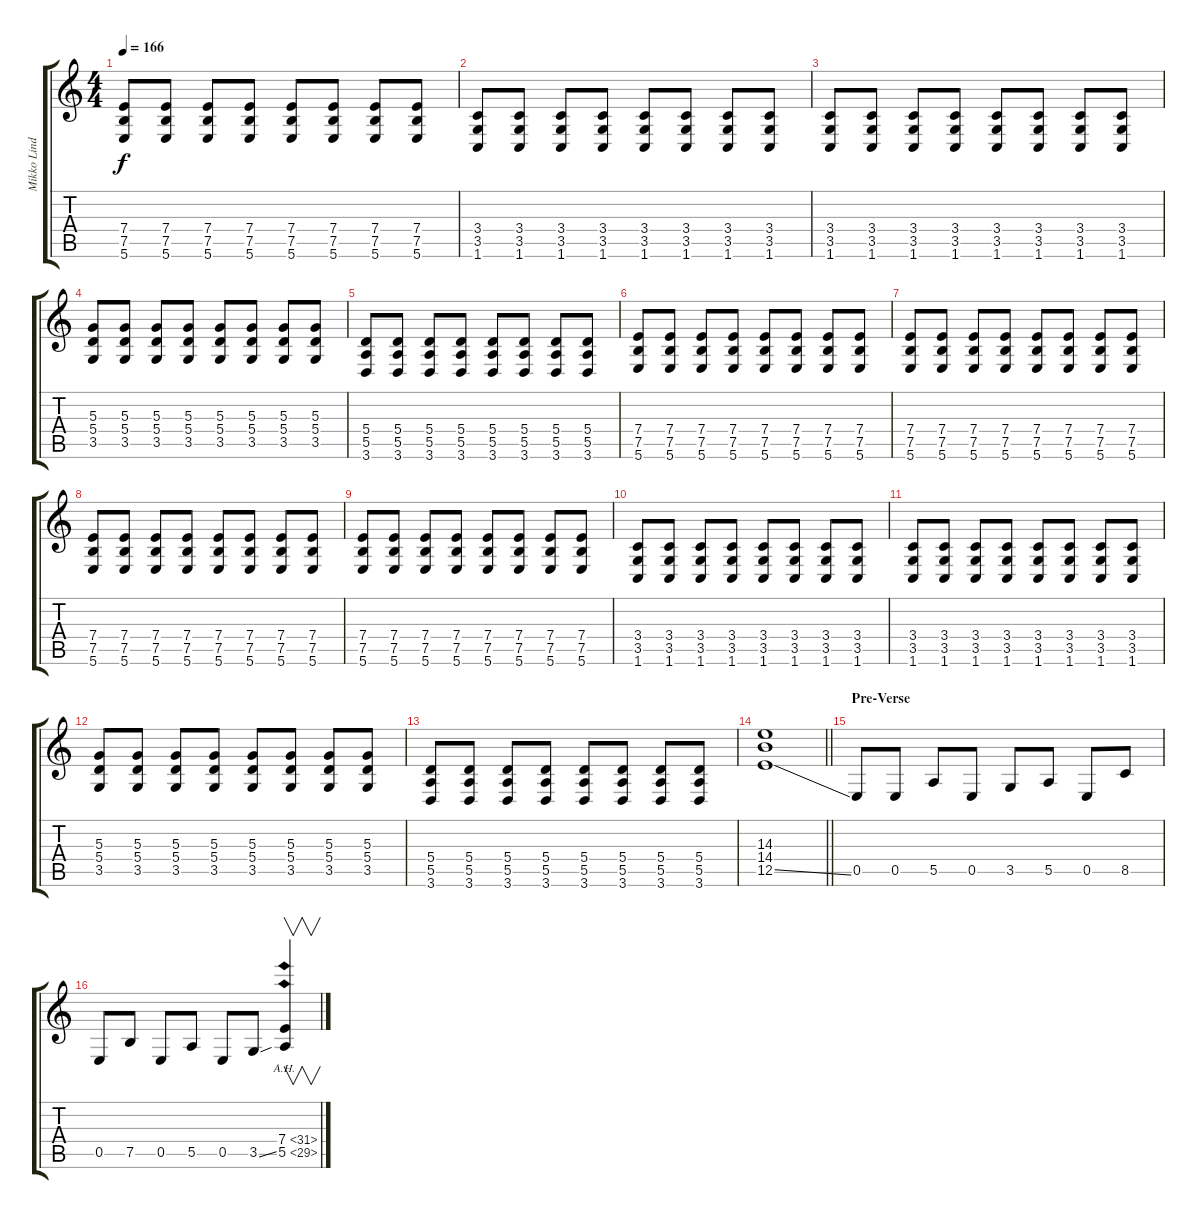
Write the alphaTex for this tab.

\track ("Mikko Lindström" "Mikko Lind") {instrument distortionguitar}
\staff {score tabs}
\tuning (B3 Gb3 D3 A2 E2 B1) {hide}
\ts (4 4)
\tempo 166
\clef g2
\ks c
(7.4 7.5 5.6).8{dy f} (7.4 7.5 5.6).8 (7.4 7.5 5.6).8 (7.4 7.5 5.6).8 (7.4 7.5 5.6).8 (7.4 7.5 5.6).8 (7.4 7.5 5.6).8 (7.4 7.5 5.6).8 |
(3.4 3.5 1.6).8 (3.4 3.5 1.6).8 (3.4 3.5 1.6).8 (3.4 3.5 1.6).8 (3.4 3.5 1.6).8 (3.4 3.5 1.6).8 (3.4 3.5 1.6).8 (3.4 3.5 1.6).8 |
(3.4 3.5 1.6).8 (3.4 3.5 1.6).8 (3.4 3.5 1.6).8 (3.4 3.5 1.6).8 (3.4 3.5 1.6).8 (3.4 3.5 1.6).8 (3.4 3.5 1.6).8 (3.4 3.5 1.6).8 |
(5.3 5.4 3.5).8 (5.3 5.4 3.5).8 (5.3 5.4 3.5).8 (5.3 5.4 3.5).8 (5.3 5.4 3.5).8 (5.3 5.4 3.5).8 (5.3 5.4 3.5).8 (5.3 5.4 3.5).8 |
(5.4 5.5 3.6).8 (5.4 5.5 3.6).8 (5.4 5.5 3.6).8 (5.4 5.5 3.6).8 (5.4 5.5 3.6).8 (5.4 5.5 3.6).8 (5.4 5.5 3.6).8 (5.4 5.5 3.6).8 |
(7.4 7.5 5.6).8 (7.4 7.5 5.6).8 (7.4 7.5 5.6).8 (7.4 7.5 5.6).8 (7.4 7.5 5.6).8 (7.4 7.5 5.6).8 (7.4 7.5 5.6).8 (7.4 7.5 5.6).8 |
(7.4 7.5 5.6).8 (7.4 7.5 5.6).8 (7.4 7.5 5.6).8 (7.4 7.5 5.6).8 (7.4 7.5 5.6).8 (7.4 7.5 5.6).8 (7.4 7.5 5.6).8 (7.4 7.5 5.6).8 |
(7.4 7.5 5.6).8 (7.4 7.5 5.6).8 (7.4 7.5 5.6).8 (7.4 7.5 5.6).8 (7.4 7.5 5.6).8 (7.4 7.5 5.6).8 (7.4 7.5 5.6).8 (7.4 7.5 5.6).8 |
(7.4 7.5 5.6).8 (7.4 7.5 5.6).8 (7.4 7.5 5.6).8 (7.4 7.5 5.6).8 (7.4 7.5 5.6).8 (7.4 7.5 5.6).8 (7.4 7.5 5.6).8 (7.4 7.5 5.6).8 |
(3.4 3.5 1.6).8 (3.4 3.5 1.6).8 (3.4 3.5 1.6).8 (3.4 3.5 1.6).8 (3.4 3.5 1.6).8 (3.4 3.5 1.6).8 (3.4 3.5 1.6).8 (3.4 3.5 1.6).8 |
(3.4 3.5 1.6).8 (3.4 3.5 1.6).8 (3.4 3.5 1.6).8 (3.4 3.5 1.6).8 (3.4 3.5 1.6).8 (3.4 3.5 1.6).8 (3.4 3.5 1.6).8 (3.4 3.5 1.6).8 |
(5.3 5.4 3.5).8 (5.3 5.4 3.5).8 (5.3 5.4 3.5).8 (5.3 5.4 3.5).8 (5.3 5.4 3.5).8 (5.3 5.4 3.5).8 (5.3 5.4 3.5).8 (5.3 5.4 3.5).8 |
(5.4 5.5 3.6).8 (5.4 5.5 3.6).8 (5.4 5.5 3.6).8 (5.4 5.5 3.6).8 (5.4 5.5 3.6).8 (5.4 5.5 3.6).8 (5.4 5.5 3.6).8 (5.4 5.5 3.6).8 |
\barLineRight lightlight
(14.3 14.4 12.5{ss}).1 |
\section ("" "Pre-Verse")
0.5.8 0.5.8 5.5.8 0.5.8 3.5.8 5.5.8 0.5.8 8.5.8 |
0.5.8 7.5.8 0.5.8 5.5.8 0.5.8 3.5{ss}.8 (7.4{ah 24} 5.5{ah 24}).4{v}
